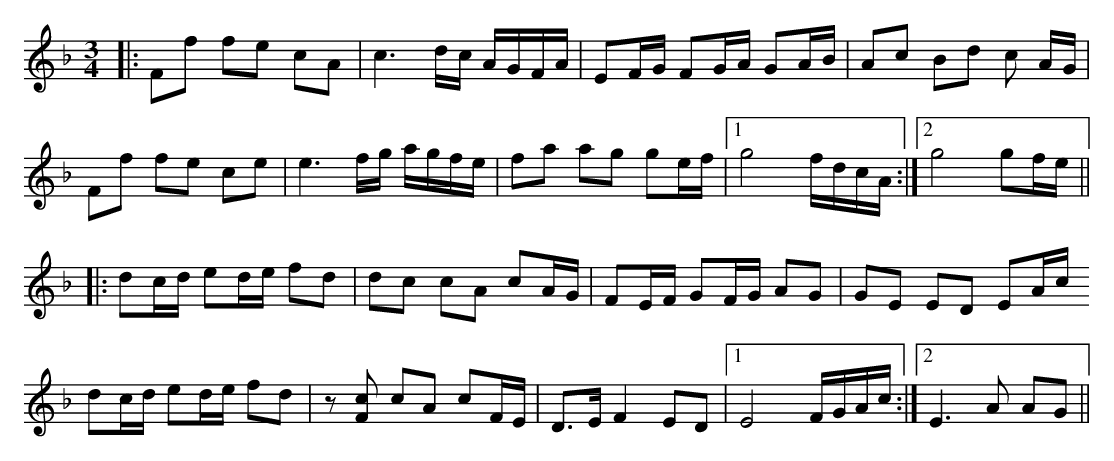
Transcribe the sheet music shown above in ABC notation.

X:1
M:3/4
K:F
|:Ff fe cA|c3 d/c/ A/G/F/A/|EF/G/ FG/A/ GA/B/|Ac Bd c A/G/|
Ff fe ce|e3 f/g/ a/g/f/e/|fa ag ge/f/|1 g4 f/d/c/A/:|2 g4 gf/e/||
|:dc/d/ ed/e/ fd|dc cA cA/G/|FE/F/ GF/G/ AG|GE ED EA/c/
dc/d/ ed/e/ fd|z[Fc] cA cF/E/|D>E F2 ED|1 E4 F/G/A/c/:|2 E3 A AG||
